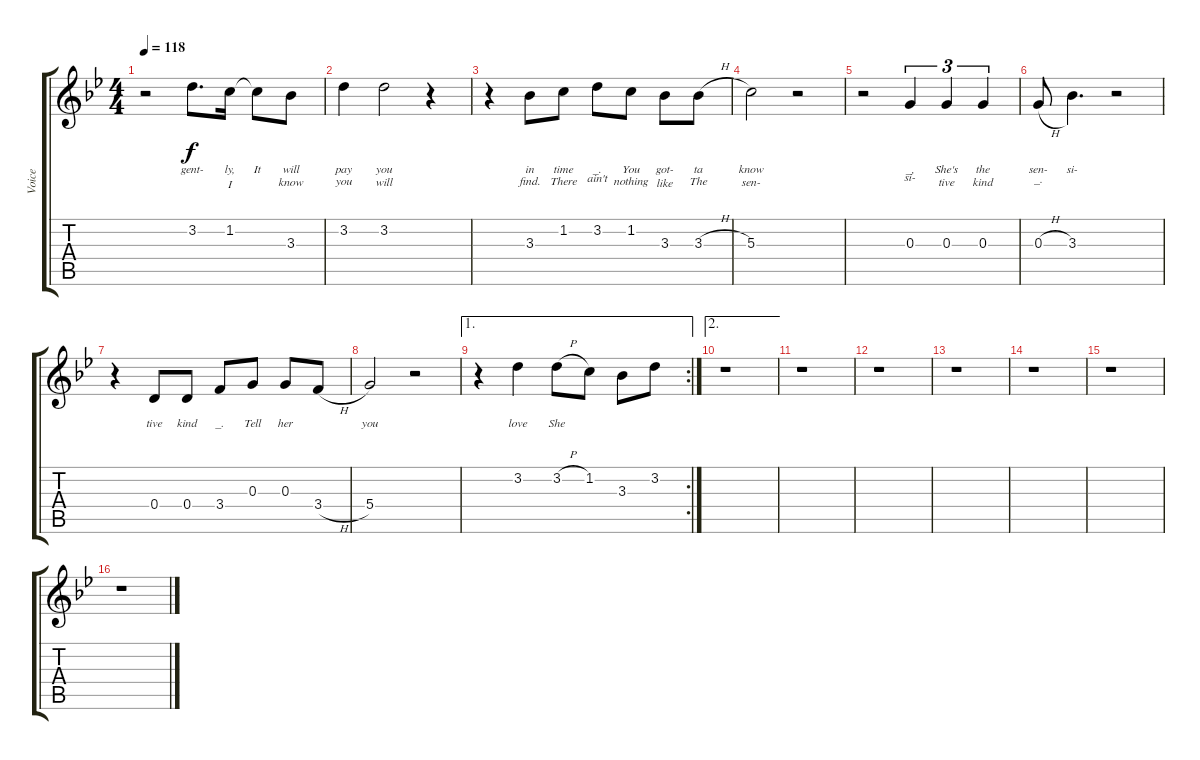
\track ("Voice" "Voice") {instrument acousticguitarsteel}
\staff {score tabs}
\tuning (E4 B3 G3 D3 A2 E2) {hide}
\ts (4 4)
\tempo 118
\clef g2
\ks bb
r.2{dy f} 3.2.8{d lyrics (0 "gent-") lyrics (1 "") lyrics (2 "") lyrics (3 "") lyrics (4 "")} 1.2.16{lyrics (0 "ly,") lyrics (1 "I") lyrics (2 "") lyrics (3 "") lyrics (4 "")} 1.2{t}.8{lyrics (0 "It") lyrics (1 "") lyrics (2 "") lyrics (3 "") lyrics (4 "")} 3.3.8{lyrics (0 "will") lyrics (1 "know") lyrics (2 "") lyrics (3 "") lyrics (4 "")} |
3.2.4{lyrics (0 "pay") lyrics (1 "you") lyrics (2 "") lyrics (3 "") lyrics (4 "")} 3.2.2{lyrics (0 "you") lyrics (1 "will") lyrics (2 "") lyrics (3 "") lyrics (4 "")} r.4 |
r.4 3.3.8{lyrics (0 "in") lyrics (1 "find.") lyrics (2 "") lyrics (3 "") lyrics (4 "")} 1.2.8{lyrics (0 "time") lyrics (1 "There") lyrics (2 "") lyrics (3 "") lyrics (4 "")} 3.2.8{lyrics (0 "_.") lyrics (1 "ain't") lyrics (2 "") lyrics (3 "") lyrics (4 "")} 1.2.8{lyrics (0 "You") lyrics (1 "nothing") lyrics (2 "") lyrics (3 "") lyrics (4 "")} 3.3.8{lyrics (0 "got-") lyrics (1 "like") lyrics (2 "") lyrics (3 "") lyrics (4 "")} 3.3{h}.8{lyrics (0 "ta") lyrics (1 "The") lyrics (2 "") lyrics (3 "") lyrics (4 "")} |
5.3.2{lyrics (0 "know") lyrics (1 "sen-") lyrics (2 "") lyrics (3 "") lyrics (4 "")} r.2 |
r.2 0.3.4{tu (3 2) lyrics (0 "_,") lyrics (1 "si-") lyrics (2 "") lyrics (3 "") lyrics (4 "")} 0.3.4{tu (3 2) lyrics (0 "She's") lyrics (1 "tive") lyrics (2 "") lyrics (3 "") lyrics (4 "")} 0.3.4{tu (3 2) lyrics (0 "the") lyrics (1 "kind") lyrics (2 "") lyrics (3 "") lyrics (4 "")} |
0.3{h}.8{lyrics (0 "sen-") lyrics (1 "_.") lyrics (2 "") lyrics (3 "") lyrics (4 "")} 3.3.4{d lyrics (0 "si-") lyrics (1 "") lyrics (2 "") lyrics (3 "") lyrics (4 "")} r.2 |
r.4 0.4.8{lyrics (0 "tive") lyrics (1 "") lyrics (2 "") lyrics (3 "") lyrics (4 "")} 0.4.8{lyrics (0 "kind") lyrics (1 "") lyrics (2 "") lyrics (3 "") lyrics (4 "")} 3.4.8{lyrics (0 "_.") lyrics (1 "") lyrics (2 "") lyrics (3 "") lyrics (4 "")} 0.3.8{lyrics (0 "Tell") lyrics (1 "") lyrics (2 "") lyrics (3 "") lyrics (4 "")} 0.3.8{lyrics (0 "her") lyrics (1 "") lyrics (2 "") lyrics (3 "") lyrics (4 "")} 3.4{h}.8{lyrics (0 "") lyrics (1 "") lyrics (2 "") lyrics (3 "") lyrics (4 "")} |
5.4.2{lyrics (0 "you") lyrics (1 "") lyrics (2 "") lyrics (3 "") lyrics (4 "")} r.2 |
\ae 1
\rc 2
r.4 3.2.4{lyrics (0 "love") lyrics (1 "") lyrics (2 "") lyrics (3 "") lyrics (4 "")} 3.2{h}.8{lyrics (0 "She") lyrics (1 "") lyrics (2 "") lyrics (3 "") lyrics (4 "")} 1.2.8{lyrics (0 "") lyrics (1 "") lyrics (2 "") lyrics (3 "") lyrics (4 "")} 3.3.8{lyrics (0 "") lyrics (1 "") lyrics (2 "") lyrics (3 "") lyrics (4 "")} 3.2.8{lyrics (0 "") lyrics (1 "") lyrics (2 "") lyrics (3 "") lyrics (4 "")} |
\ae 2
r.1 |
r.1 |
r.1 |
r.1 |
r.1 |
r.1 |
r.1
